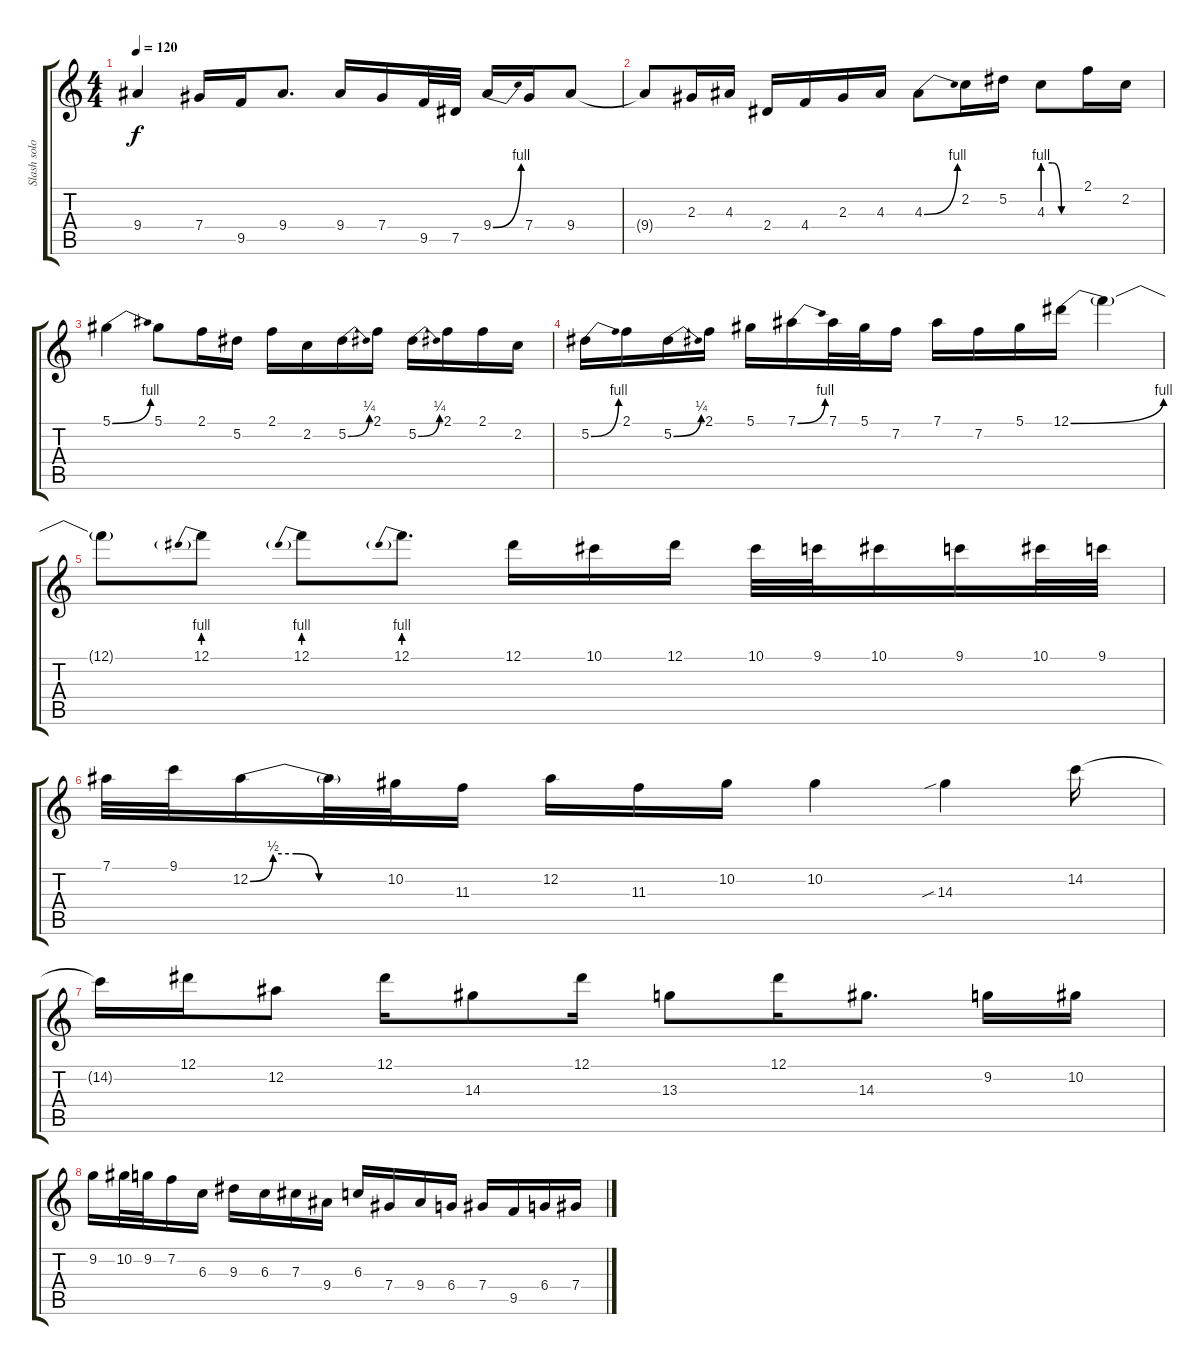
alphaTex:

\track ("Slash solo" "Slash solo") {instrument distortionguitar}
\staff {score tabs}
\tuning (Eb4 Bb3 Gb3 Db3 Ab2 Eb2) {hide}
\ts (4 4)
\tempo 120
\clef g2
\ks c
9.4.4{dy f} 7.4.16 9.5.16 9.4.8{d} 9.4.16 7.4.16 9.5.32 7.5.32 9.4{be (bend 0 0 60 4)}.16 7.4.16 9.4.8 |
9.4{t}.8 2.3.16 4.3.16 2.4.16 4.4.16 2.3.16 4.3.16 4.3{be (bend 0 0 60 4)}.8 2.2.16 5.2.16 4.3{be (custom 0 4 15 4 30 0 60 0)}.8 2.1.16 2.2.16 |
5.1{be (bend 0 0 60 4)}.4 5.1.8 2.1.16 5.2.16 2.1.16 2.2.16 5.2{be (bend 0 0 60 1)}.16 2.1.16 5.2{be (bend 0 0 60 1)}.16 2.1.16 2.1.16 2.2.16 |
5.2{be (bend 0 0 60 4)}.16 2.1.16 5.2{be (bend 0 0 60 1)}.16 2.1.16 5.1.16 7.1{be (bend 0 0 60 4)}.16 7.1.32 5.1.32 7.2.16 7.1.16 7.2.16 5.1.16 12.1{be (bend 0 0 60 4)}.16 12.1{t}.4 |
12.1{t}.8 12.1{be (prebend 0 4 60 4)}.8 12.1{be (prebend 0 4 60 4)}.8 12.1{be (prebend 0 4 60 4)}.8{d} 12.1.16 10.1.16 12.1.16 10.1.32 9.1.32 10.1.16 9.1.16 10.1.32 9.1.32 |
7.1.32 9.1.32 12.2{be (custom 0 0 10 2 20 2 30 0 60 0)}.16 12.2{t}.32 10.2.32 11.3.16 12.2.16 11.3.16 10.2.16 10.2.4 14.3{sib}.4 14.2.16 |
14.2{t}.16 12.1.16 12.2.8 12.1.16 14.3.8 12.1.16 13.3.8 12.1.16 14.3.8{d} 9.2.16 10.2.16 |
9.2.16 10.2.32 9.2.32 7.2.16 6.3.16 9.3.16 6.3.16 7.3.16 9.4.16 6.3.16 7.4.16 9.4.16 6.4.16 7.4.16 9.5.16 6.4.16 7.4.16
